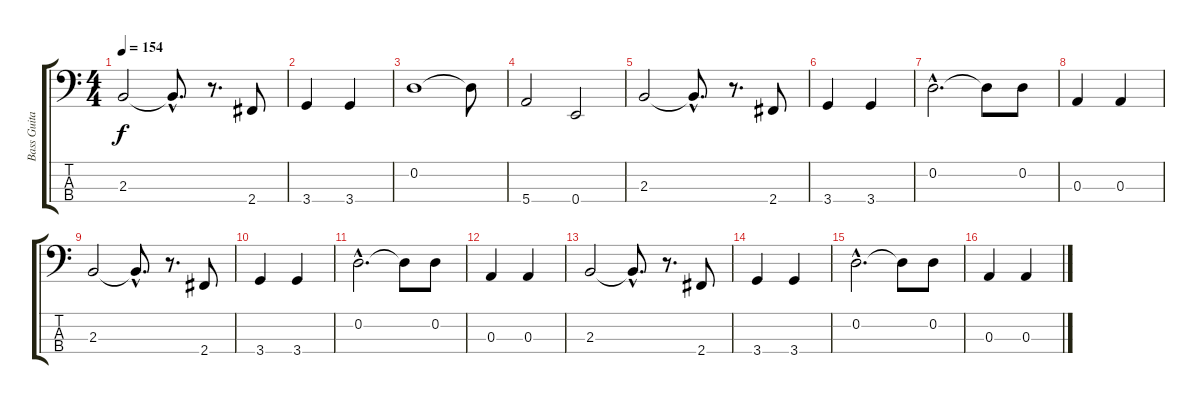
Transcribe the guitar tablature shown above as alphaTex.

\track ("Bass Guitar" "Bass Guita") {instrument electricbassfinger}
\staff {score tabs}
\tuning (G2 D2 A1 E1) {hide}
\ts (4 4)
\tempo 154
\clef f4
\ks c
2.3.2{dy f} 2.3{hac t}.8{d} r.8{d} 2.4.8 |
3.4.4 3.4.4 |
0.2.1 0.2{t}.8 |
5.4.2 0.4.2 |
2.3.2 2.3{hac t}.8{d} r.8{d} 2.4.8 |
3.4.4 3.4.4 |
0.2{hac}.2{d} 0.2{t}.8 0.2.8 |
0.3.4 0.3.4 |
2.3.2 2.3{hac t}.8{d} r.8{d} 2.4.8 |
3.4.4 3.4.4 |
0.2{hac}.2{d} 0.2{t}.8 0.2.8 |
0.3.4 0.3.4 |
2.3.2 2.3{hac t}.8{d} r.8{d} 2.4.8 |
3.4.4 3.4.4 |
0.2{hac}.2{d} 0.2{t}.8 0.2.8 |
0.3.4 0.3.4
